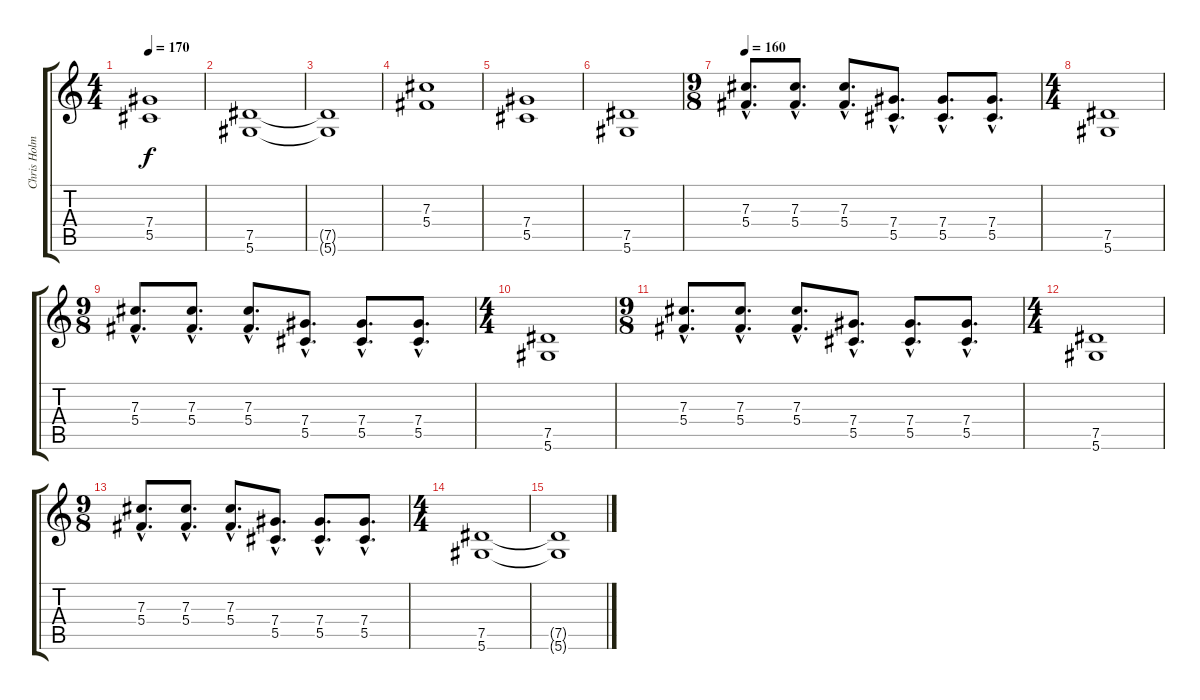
\track ("Chris Holmes" "Chris Holm") {instrument distortionguitar}
\staff {score tabs}
\tuning (Eb4 Bb3 Gb3 Db3 Ab2 Eb2) {hide}
\ts (4 4)
\tempo 170
\clef g2
\ks c
(7.4 5.5).1{dy f} |
(7.5 5.6).1 |
(7.5{t} 5.6{t}).1 |
(7.3 5.4).1 |
(7.4 5.5).1 |
(7.5 5.6).1 |
\ts (9 8)
\tempo 160
(7.3{hac} 5.4{hac}).8{d} (7.3{hac} 5.4{hac}).8{d} (7.3{hac} 5.4{hac}).8{d} (7.4{hac} 5.5{hac}).8{d} (7.4{hac} 5.5{hac}).8{d} (7.4{hac} 5.5{hac}).8{d} |
\ts (4 4)
(7.5 5.6).1 |
\ts (9 8)
(7.3{hac} 5.4{hac}).8{d} (7.3{hac} 5.4{hac}).8{d} (7.3{hac} 5.4{hac}).8{d} (7.4{hac} 5.5{hac}).8{d} (7.4{hac} 5.5{hac}).8{d} (7.4{hac} 5.5{hac}).8{d} |
\ts (4 4)
(7.5 5.6).1 |
\ts (9 8)
(7.3{hac} 5.4{hac}).8{d} (7.3{hac} 5.4{hac}).8{d} (7.3{hac} 5.4{hac}).8{d} (7.4{hac} 5.5{hac}).8{d} (7.4{hac} 5.5{hac}).8{d} (7.4{hac} 5.5{hac}).8{d} |
\ts (4 4)
(7.5 5.6).1 |
\ts (9 8)
(7.3{hac} 5.4{hac}).8{d} (7.3{hac} 5.4{hac}).8{d} (7.3{hac} 5.4{hac}).8{d} (7.4{hac} 5.5{hac}).8{d} (7.4{hac} 5.5{hac}).8{d} (7.4{hac} 5.5{hac}).8{d} |
\ts (4 4)
(7.5 5.6).1 |
(7.5{t} 5.6{t}).1
